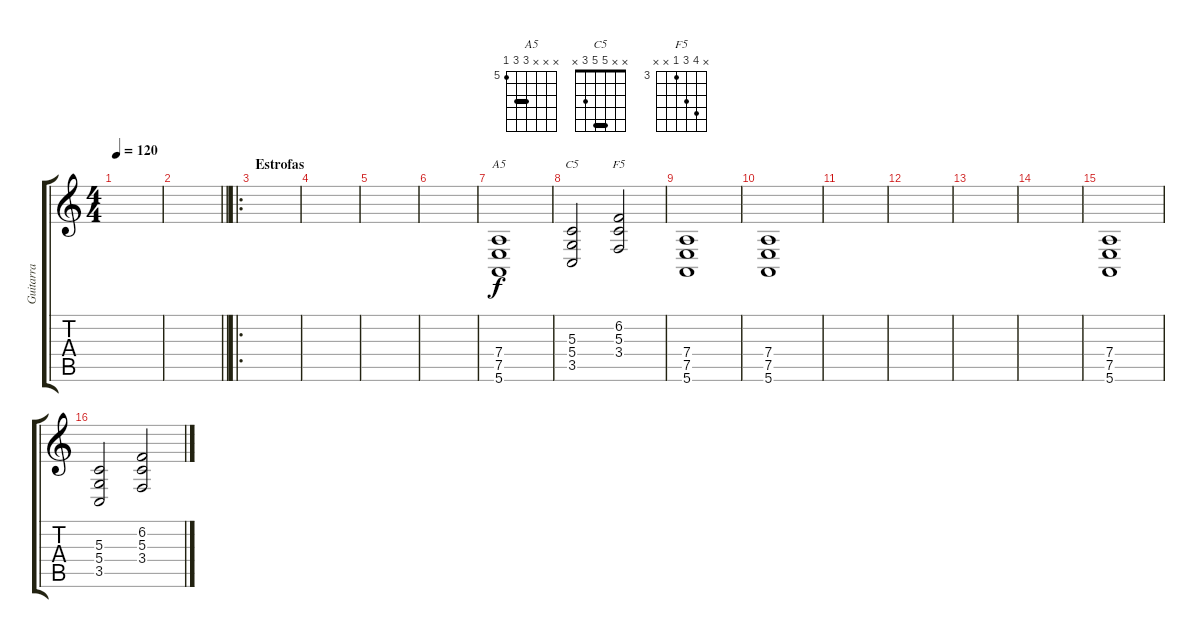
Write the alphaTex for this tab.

\track ("Guitarra" "Guitarra") {instrument lead1square}
\staff {score tabs}
\tuning (E4 B3 G3 D3 A2 E2) {hide}
\chord ("A5" x x x 7 7 5) {firstfret 5 barre 7}
\chord ("C5" x x 5 5 3 x) {barre 5}
\chord ("F5" x 6 5 3 x x) {firstfret 3}
\ts (4 4)
\tempo 120
\clef g2
\ks c
|
\barLineRight lightlight
|
\ro
\section ("" "Estrofas")
|
|
|
|
(7.4 7.5 5.6).1{ch "A5"} |
(5.3 5.4 3.5).2{ch "C5"} (6.2 5.3 3.4).2{ch "F5"} |
(7.4 7.5 5.6).1 |
(7.4 7.5 5.6).1 |
|
|
|
|
(7.4 7.5 5.6).1 |
(5.3 5.4 3.5).2 (6.2 5.3 3.4).2
